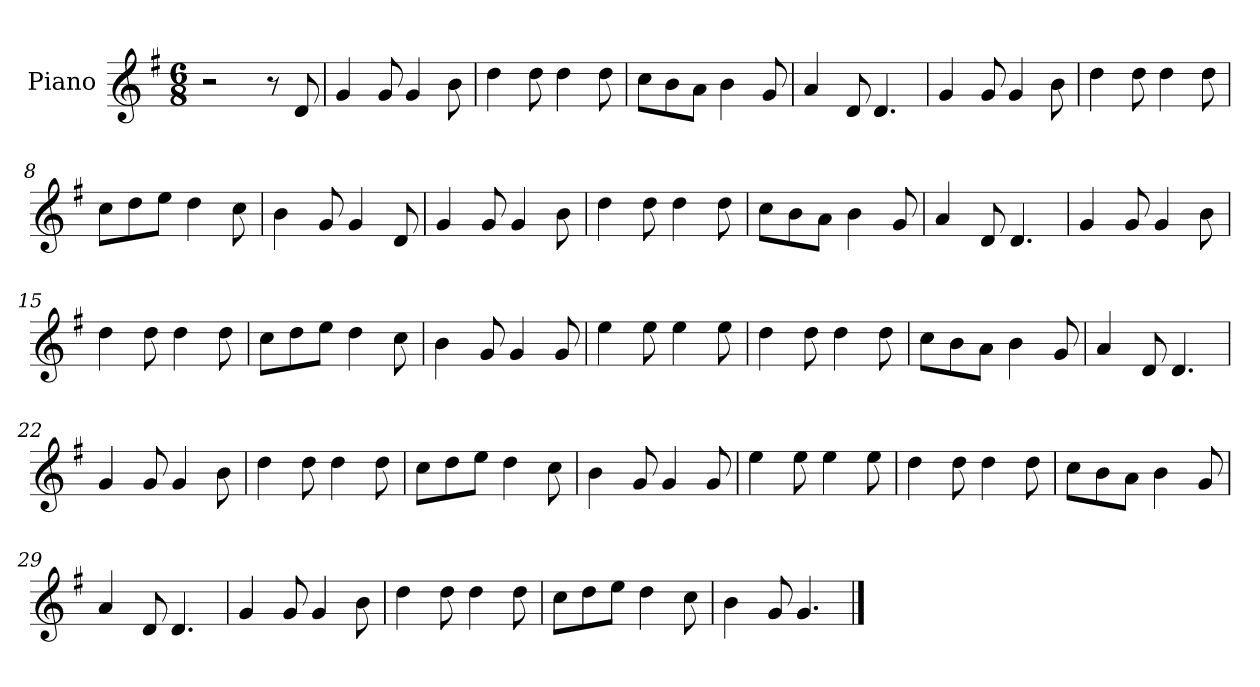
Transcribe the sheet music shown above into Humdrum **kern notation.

**kern
*part1
*staff1
*I"Piano
*I'Pno
*clefG2
*k[f#]
*M6/8
=1
2r
8r
8d/
=2
4g/
8g/
4g/
8b\
=3
4dd\
8dd\
4dd\
8dd\
=4
8cc\L
8b\
8a\J
4b\
8g/
=5
4a/
8d/
4.d/
=6
4g/
8g/
4g/
8b\
=7
4dd\
8dd\
4dd\
8dd\
=8
8cc\L
8dd\
8ee\J
4dd\
8cc\
=9
4b\
8g/
4g/
8d/
=10
4g/
8g/
4g/
8b\
=11
4dd\
8dd\
4dd\
8dd\
=12
8cc\L
8b\
8a\J
4b\
8g/
=13
4a/
8d/
4.d/
=14
4g/
8g/
4g/
8b\
=15
4dd\
8dd\
4dd\
8dd\
=16
8cc\L
8dd\
8ee\J
4dd\
8cc\
=17
4b\
8g/
4g/
8g/
=18
4ee\
8ee\
4ee\
8ee\
=19
4dd\
8dd\
4dd\
8dd\
=20
8cc\L
8b\
8a\J
4b\
8g/
=21
4a/
8d/
4.d/
=22
4g/
8g/
4g/
8b\
=23
4dd\
8dd\
4dd\
8dd\
=24
8cc\L
8dd\
8ee\J
4dd\
8cc\
=25
4b\
8g/
4g/
8g/
=26
4ee\
8ee\
4ee\
8ee\
=27
4dd\
8dd\
4dd\
8dd\
=28
8cc\L
8b\
8a\J
4b\
8g/
=29
4a/
8d/
4.d/
=30
4g/
8g/
4g/
8b\
=31
4dd\
8dd\
4dd\
8dd\
=32
8cc\L
8dd\
8ee\J
4dd\
8cc\
=33
4b\
8g/
4.g/
==
*-
